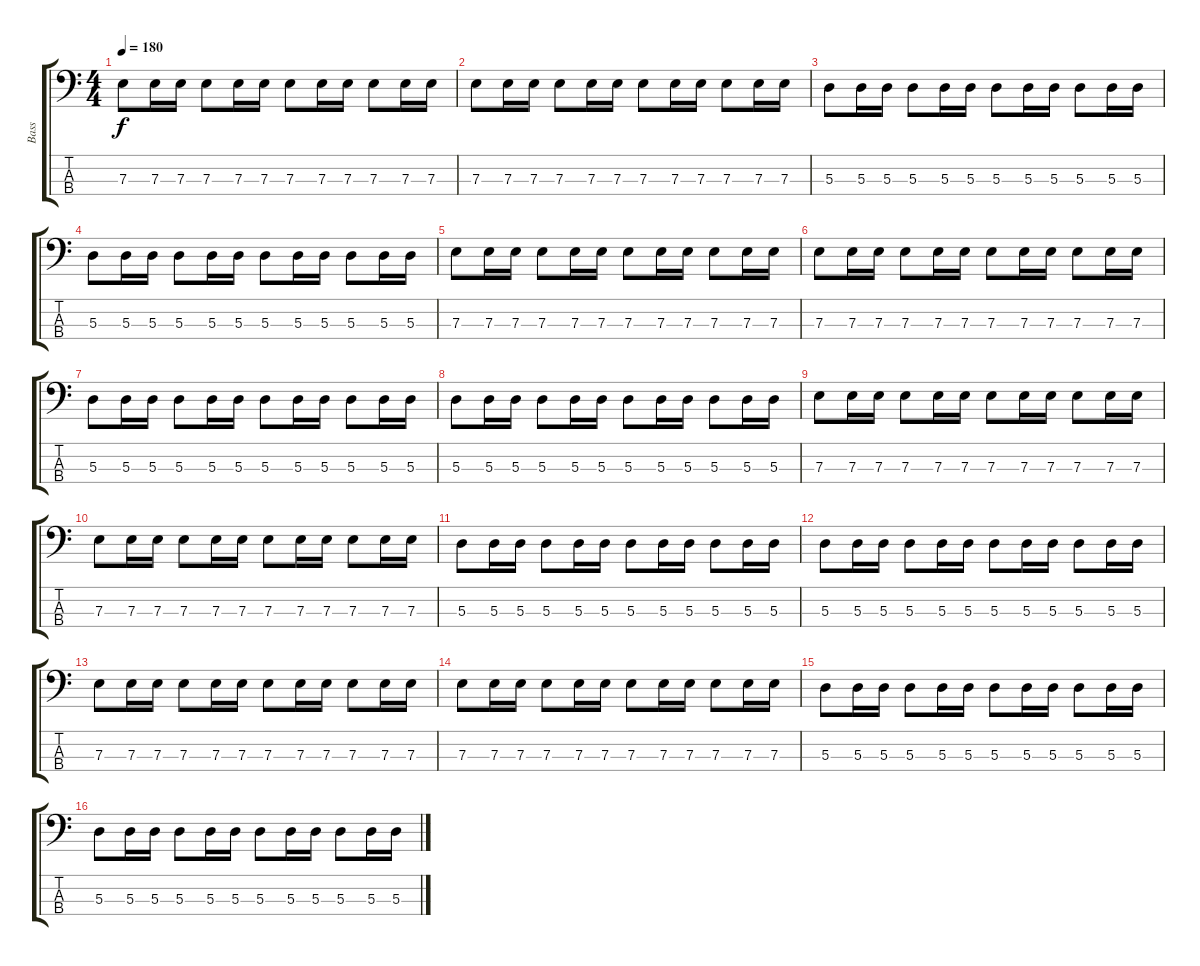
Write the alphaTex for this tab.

\track ("Bass" "Bass") {instrument electricbassfinger}
\staff {score tabs}
\tuning (G2 D2 A1 E1) {hide}
\ts (4 4)
\tempo 180
\clef f4
\ks c
7.3.8{dy f} 7.3.16 7.3.16 7.3.8 7.3.16 7.3.16 7.3.8 7.3.16 7.3.16 7.3.8 7.3.16 7.3.16 |
7.3.8 7.3.16 7.3.16 7.3.8 7.3.16 7.3.16 7.3.8 7.3.16 7.3.16 7.3.8 7.3.16 7.3.16 |
5.3.8 5.3.16 5.3.16 5.3.8 5.3.16 5.3.16 5.3.8 5.3.16 5.3.16 5.3.8 5.3.16 5.3.16 |
5.3.8 5.3.16 5.3.16 5.3.8 5.3.16 5.3.16 5.3.8 5.3.16 5.3.16 5.3.8 5.3.16 5.3.16 |
7.3.8 7.3.16 7.3.16 7.3.8 7.3.16 7.3.16 7.3.8 7.3.16 7.3.16 7.3.8 7.3.16 7.3.16 |
7.3.8 7.3.16 7.3.16 7.3.8 7.3.16 7.3.16 7.3.8 7.3.16 7.3.16 7.3.8 7.3.16 7.3.16 |
5.3.8 5.3.16 5.3.16 5.3.8 5.3.16 5.3.16 5.3.8 5.3.16 5.3.16 5.3.8 5.3.16 5.3.16 |
5.3.8 5.3.16 5.3.16 5.3.8 5.3.16 5.3.16 5.3.8 5.3.16 5.3.16 5.3.8 5.3.16 5.3.16 |
7.3.8 7.3.16 7.3.16 7.3.8 7.3.16 7.3.16 7.3.8 7.3.16 7.3.16 7.3.8 7.3.16 7.3.16 |
7.3.8 7.3.16 7.3.16 7.3.8 7.3.16 7.3.16 7.3.8 7.3.16 7.3.16 7.3.8 7.3.16 7.3.16 |
5.3.8 5.3.16 5.3.16 5.3.8 5.3.16 5.3.16 5.3.8 5.3.16 5.3.16 5.3.8 5.3.16 5.3.16 |
5.3.8 5.3.16 5.3.16 5.3.8 5.3.16 5.3.16 5.3.8 5.3.16 5.3.16 5.3.8 5.3.16 5.3.16 |
7.3.8 7.3.16 7.3.16 7.3.8 7.3.16 7.3.16 7.3.8 7.3.16 7.3.16 7.3.8 7.3.16 7.3.16 |
7.3.8 7.3.16 7.3.16 7.3.8 7.3.16 7.3.16 7.3.8 7.3.16 7.3.16 7.3.8 7.3.16 7.3.16 |
5.3.8 5.3.16 5.3.16 5.3.8 5.3.16 5.3.16 5.3.8 5.3.16 5.3.16 5.3.8 5.3.16 5.3.16 |
5.3.8 5.3.16 5.3.16 5.3.8 5.3.16 5.3.16 5.3.8 5.3.16 5.3.16 5.3.8 5.3.16 5.3.16
